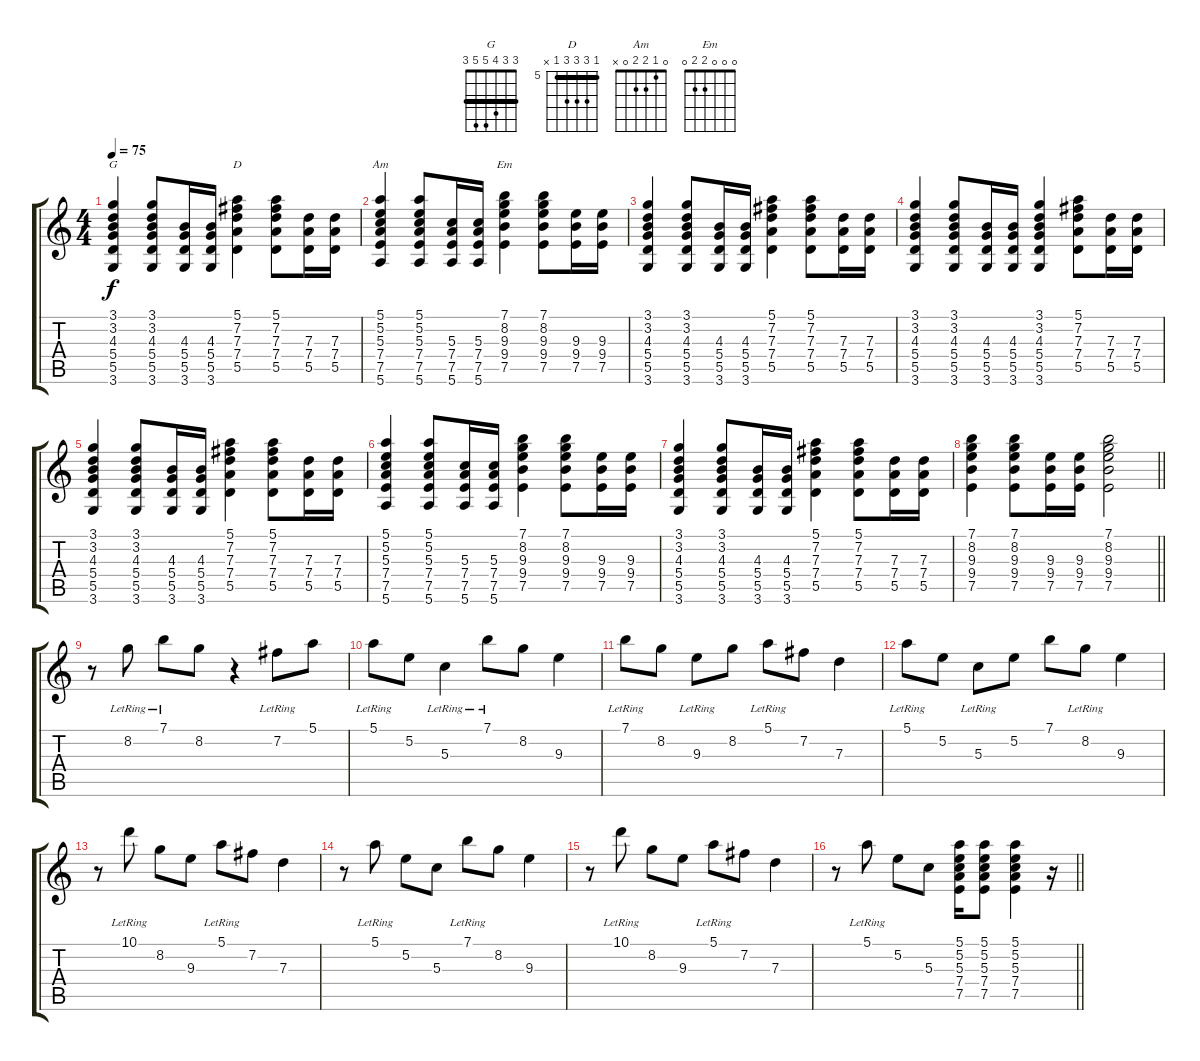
\track "" {instrument acousticguitarsteel}
\staff {score tabs}
\tuning (E4 B3 G3 D3 A2 E2) {hide}
\chord ("G" 3 3 4 5 5 3) {barre 3}
\chord ("D" 5 7 7 7 5 x) {firstfret 5 barre 5}
\chord ("Am" 0 1 2 2 0 x)
\chord ("Em" 0 0 0 2 2 0)
\ts (4 4)
\section ("" "")
\tempo 75
\clef g2
\ks c
(3.1 3.2 4.3 5.4 5.5 3.6).4{ch "G" dy f} (3.1 3.2 4.3 5.4 5.5 3.6).8 (4.3 5.4 5.5 3.6).16 (4.3 5.4 5.5 3.6).16 (5.1 7.2 7.3 7.4 5.5).4{ch "D"} (5.1 7.2 7.3 7.4 5.5).8 (7.3 7.4 5.5).16 (7.3 7.4 5.5).16 |
(5.1 5.2 5.3 7.4 7.5 5.6).4{ch "Am"} (5.1 5.2 5.3 7.4 7.5 5.6).8 (5.3 7.4 7.5 5.6).16 (5.3 7.4 7.5 5.6).16 (7.1 8.2 9.3 9.4 7.5).4{ch "Em"} (7.1 8.2 9.3 9.4 7.5).8 (9.3 9.4 7.5).16 (9.3 9.4 7.5).16 |
(3.1 3.2 4.3 5.4 5.5 3.6).4 (3.1 3.2 4.3 5.4 5.5 3.6).8 (4.3 5.4 5.5 3.6).16 (4.3 5.4 5.5 3.6).16 (5.1 7.2 7.3 7.4 5.5).4 (5.1 7.2 7.3 7.4 5.5).8 (7.3 7.4 5.5).16 (7.3 7.4 5.5).16 |
(3.1 3.2 4.3 5.4 5.5 3.6).4 (3.1 3.2 4.3 5.4 5.5 3.6).8 (4.3 5.4 5.5 3.6).16 (4.3 5.4 5.5 3.6).16 (3.1 3.2 4.3 5.4 5.5 3.6).4 (5.1 7.2 7.3 7.4 5.5).8 (7.3 7.4 5.5).16 (7.3 7.4 5.5).16 |
(3.1 3.2 4.3 5.4 5.5 3.6).4 (3.1 3.2 4.3 5.4 5.5 3.6).8 (4.3 5.4 5.5 3.6).16 (4.3 5.4 5.5 3.6).16 (5.1 7.2 7.3 7.4 5.5).4 (5.1 7.2 7.3 7.4 5.5).8 (7.3 7.4 5.5).16 (7.3 7.4 5.5).16 |
(5.1 5.2 5.3 7.4 7.5 5.6).4 (5.1 5.2 5.3 7.4 7.5 5.6).8 (5.3 7.4 7.5 5.6).16 (5.3 7.4 7.5 5.6).16 (7.1 8.2 9.3 9.4 7.5).4 (7.1 8.2 9.3 9.4 7.5).8 (9.3 9.4 7.5).16 (9.3 9.4 7.5).16 |
(3.1 3.2 4.3 5.4 5.5 3.6).4 (3.1 3.2 4.3 5.4 5.5 3.6).8 (4.3 5.4 5.5 3.6).16 (4.3 5.4 5.5 3.6).16 (5.1 7.2 7.3 7.4 5.5).4 (5.1 7.2 7.3 7.4 5.5).8 (7.3 7.4 5.5).16 (7.3 7.4 5.5).16 |
\barLineRight lightlight
(7.1 8.2 9.3 9.4 7.5).4 (7.1 8.2 9.3 9.4 7.5).8 (9.3 9.4 7.5).16 (9.3 9.4 7.5).16 (7.1 8.2 9.3 9.4 7.5).2 |
\section ("" "")
r.8 8.2{lr}.8 7.1{lr}.8 8.2.8 r.4 7.2{lr}.8 5.1.8 |
5.1{lr}.8 5.2.8 5.3{lr}.4 7.1{lr}.8 8.2.8 9.3.4 |
7.1{lr}.8 8.2.8 9.3{lr}.8 8.2.8 5.1{lr}.8 7.2.8 7.3.4 |
5.1{lr}.8 5.2.8 5.3{lr}.8 5.2.8 7.1.8 8.2{lr}.8 9.3.4 |
r.8 10.1{lr}.8 8.2.8 9.3.8 5.1{lr}.8 7.2.8 7.3.4 |
r.8 5.1{lr}.8 5.2.8 5.3.8 7.1{lr}.8 8.2.8 9.3.4 |
r.8 10.1{lr}.8 8.2.8 9.3.8 5.1{lr}.8 7.2.8 7.3.4 |
\barLineRight lightlight
r.8 5.1{lr}.8 5.2.8 5.3.8 (5.1 5.2 5.3 7.4 7.5).16 (5.1 5.2 5.3 7.4 7.5).8 (5.1 5.2 5.3 7.4 7.5).4 r.16
